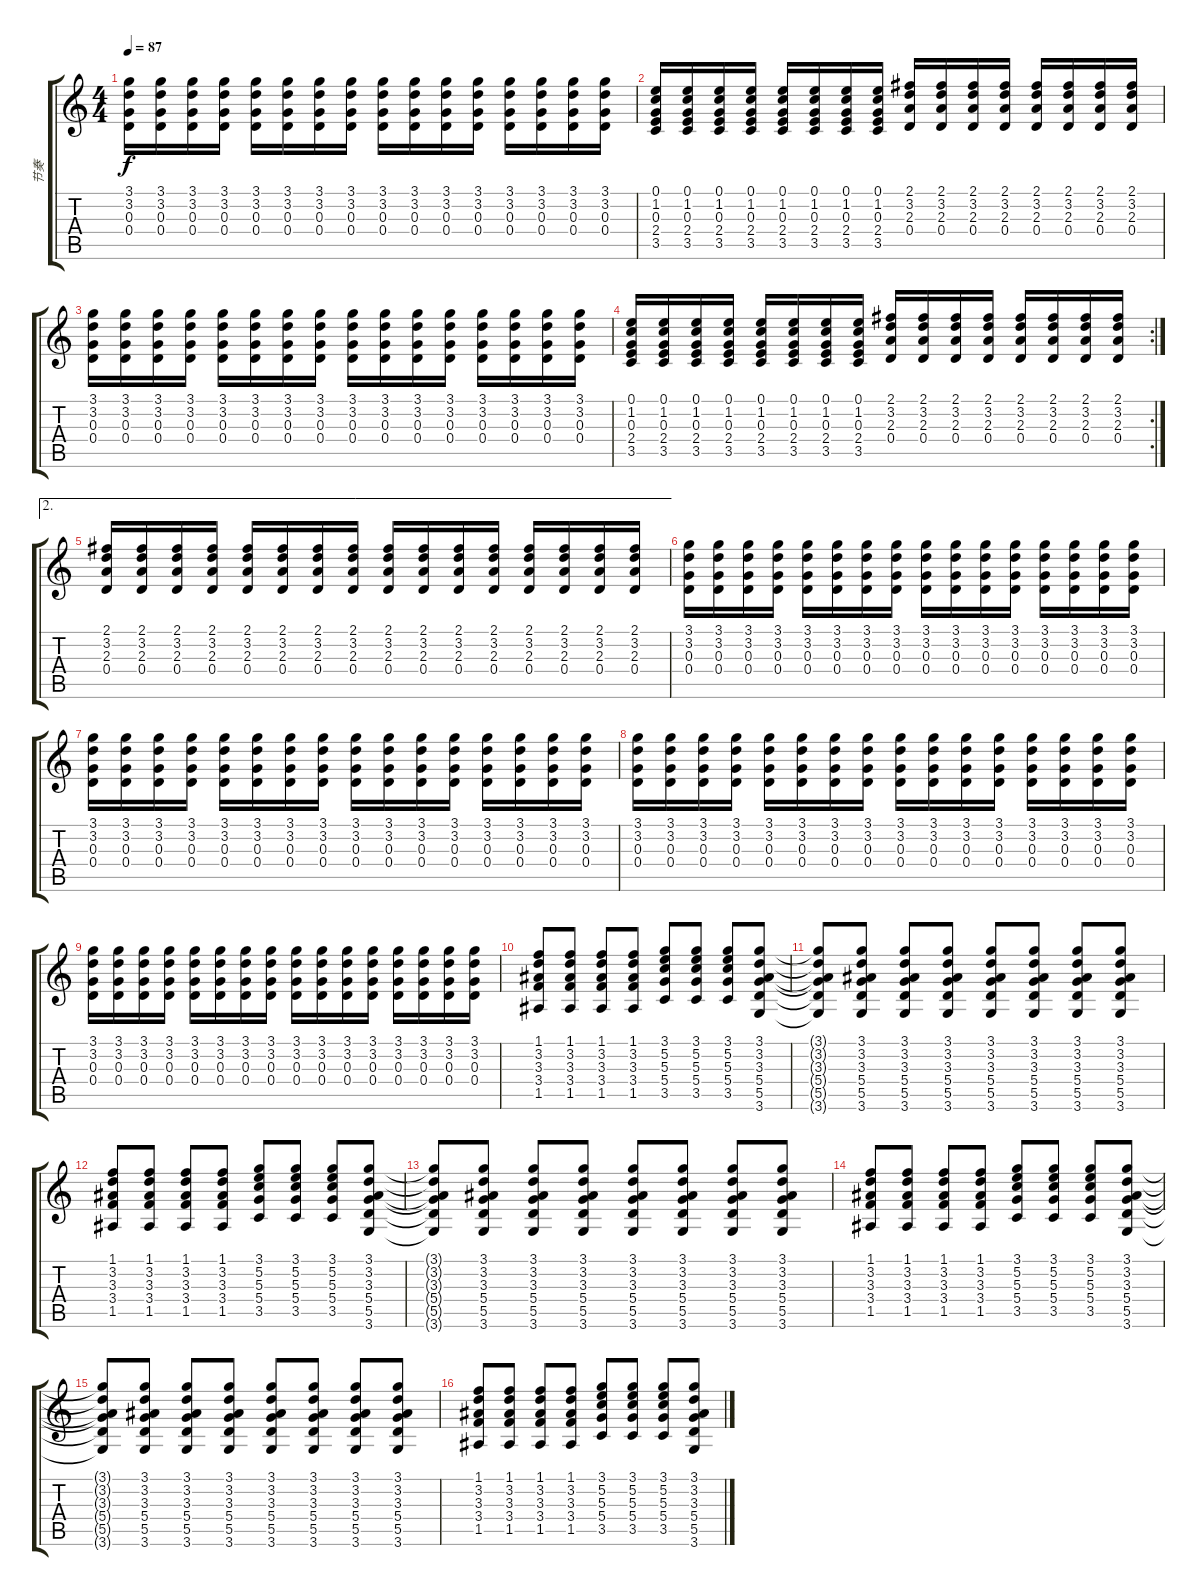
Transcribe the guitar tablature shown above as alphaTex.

\track ("节奏" "节奏") {instrument electricguitarclean}
\staff {score tabs}
\tuning (E4 B3 G3 D3 A2 E2) {hide}
\ts (4 4)
\tempo 87
\clef g2
\ks c
(3.1 3.2 0.3 0.4).16{dy f} (3.1 3.2 0.3 0.4).16 (3.1 3.2 0.3 0.4).16 (3.1 3.2 0.3 0.4).16 (3.1 3.2 0.3 0.4).16 (3.1 3.2 0.3 0.4).16 (3.1 3.2 0.3 0.4).16 (3.1 3.2 0.3 0.4).16 (3.1 3.2 0.3 0.4).16 (3.1 3.2 0.3 0.4).16 (3.1 3.2 0.3 0.4).16 (3.1 3.2 0.3 0.4).16 (3.1 3.2 0.3 0.4).16 (3.1 3.2 0.3 0.4).16 (3.1 3.2 0.3 0.4).16 (3.1 3.2 0.3 0.4).16 |
(0.1 1.2 0.3 2.4 3.5).16 (0.1 1.2 0.3 2.4 3.5).16 (0.1 1.2 0.3 2.4 3.5).16 (0.1 1.2 0.3 2.4 3.5).16 (0.1 1.2 0.3 2.4 3.5).16 (0.1 1.2 0.3 2.4 3.5).16 (0.1 1.2 0.3 2.4 3.5).16 (0.1 1.2 0.3 2.4 3.5).16 (2.1 3.2 2.3 0.4).16 (2.1 3.2 2.3 0.4).16 (2.1 3.2 2.3 0.4).16 (2.1 3.2 2.3 0.4).16 (2.1 3.2 2.3 0.4).16 (2.1 3.2 2.3 0.4).16 (2.1 3.2 2.3 0.4).16 (2.1 3.2 2.3 0.4).16 |
(3.1 3.2 0.3 0.4).16 (3.1 3.2 0.3 0.4).16 (3.1 3.2 0.3 0.4).16 (3.1 3.2 0.3 0.4).16 (3.1 3.2 0.3 0.4).16 (3.1 3.2 0.3 0.4).16 (3.1 3.2 0.3 0.4).16 (3.1 3.2 0.3 0.4).16 (3.1 3.2 0.3 0.4).16 (3.1 3.2 0.3 0.4).16 (3.1 3.2 0.3 0.4).16 (3.1 3.2 0.3 0.4).16 (3.1 3.2 0.3 0.4).16 (3.1 3.2 0.3 0.4).16 (3.1 3.2 0.3 0.4).16 (3.1 3.2 0.3 0.4).16 |
\rc 2
(0.1 1.2 0.3 2.4 3.5).16 (0.1 1.2 0.3 2.4 3.5).16 (0.1 1.2 0.3 2.4 3.5).16 (0.1 1.2 0.3 2.4 3.5).16 (0.1 1.2 0.3 2.4 3.5).16 (0.1 1.2 0.3 2.4 3.5).16 (0.1 1.2 0.3 2.4 3.5).16 (0.1 1.2 0.3 2.4 3.5).16 (2.1 3.2 2.3 0.4).16 (2.1 3.2 2.3 0.4).16 (2.1 3.2 2.3 0.4).16 (2.1 3.2 2.3 0.4).16 (2.1 3.2 2.3 0.4).16 (2.1 3.2 2.3 0.4).16 (2.1 3.2 2.3 0.4).16 (2.1 3.2 2.3 0.4).16 |
\ae 2
(2.1 3.2 2.3 0.4).16 (2.1 3.2 2.3 0.4).16 (2.1 3.2 2.3 0.4).16 (2.1 3.2 2.3 0.4).16 (2.1 3.2 2.3 0.4).16 (2.1 3.2 2.3 0.4).16 (2.1 3.2 2.3 0.4).16 (2.1 3.2 2.3 0.4).16 (2.1 3.2 2.3 0.4).16 (2.1 3.2 2.3 0.4).16 (2.1 3.2 2.3 0.4).16 (2.1 3.2 2.3 0.4).16 (2.1 3.2 2.3 0.4).16 (2.1 3.2 2.3 0.4).16 (2.1 3.2 2.3 0.4).16 (2.1 3.2 2.3 0.4).16 |
(3.1 3.2 0.3 0.4).16 (3.1 3.2 0.3 0.4).16 (3.1 3.2 0.3 0.4).16 (3.1 3.2 0.3 0.4).16 (3.1 3.2 0.3 0.4).16 (3.1 3.2 0.3 0.4).16 (3.1 3.2 0.3 0.4).16 (3.1 3.2 0.3 0.4).16 (3.1 3.2 0.3 0.4).16 (3.1 3.2 0.3 0.4).16 (3.1 3.2 0.3 0.4).16 (3.1 3.2 0.3 0.4).16 (3.1 3.2 0.3 0.4).16 (3.1 3.2 0.3 0.4).16 (3.1 3.2 0.3 0.4).16 (3.1 3.2 0.3 0.4).16 |
(3.1 3.2 0.3 0.4).16 (3.1 3.2 0.3 0.4).16 (3.1 3.2 0.3 0.4).16 (3.1 3.2 0.3 0.4).16 (3.1 3.2 0.3 0.4).16 (3.1 3.2 0.3 0.4).16 (3.1 3.2 0.3 0.4).16 (3.1 3.2 0.3 0.4).16 (3.1 3.2 0.3 0.4).16 (3.1 3.2 0.3 0.4).16 (3.1 3.2 0.3 0.4).16 (3.1 3.2 0.3 0.4).16 (3.1 3.2 0.3 0.4).16 (3.1 3.2 0.3 0.4).16 (3.1 3.2 0.3 0.4).16 (3.1 3.2 0.3 0.4).16 |
(3.1 3.2 0.3 0.4).16 (3.1 3.2 0.3 0.4).16 (3.1 3.2 0.3 0.4).16 (3.1 3.2 0.3 0.4).16 (3.1 3.2 0.3 0.4).16 (3.1 3.2 0.3 0.4).16 (3.1 3.2 0.3 0.4).16 (3.1 3.2 0.3 0.4).16 (3.1 3.2 0.3 0.4).16 (3.1 3.2 0.3 0.4).16 (3.1 3.2 0.3 0.4).16 (3.1 3.2 0.3 0.4).16 (3.1 3.2 0.3 0.4).16 (3.1 3.2 0.3 0.4).16 (3.1 3.2 0.3 0.4).16 (3.1 3.2 0.3 0.4).16 |
(3.1 3.2 0.3 0.4).16 (3.1 3.2 0.3 0.4).16 (3.1 3.2 0.3 0.4).16 (3.1 3.2 0.3 0.4).16 (3.1 3.2 0.3 0.4).16 (3.1 3.2 0.3 0.4).16 (3.1 3.2 0.3 0.4).16 (3.1 3.2 0.3 0.4).16 (3.1 3.2 0.3 0.4).16 (3.1 3.2 0.3 0.4).16 (3.1 3.2 0.3 0.4).16 (3.1 3.2 0.3 0.4).16 (3.1 3.2 0.3 0.4).16 (3.1 3.2 0.3 0.4).16 (3.1 3.2 0.3 0.4).16 (3.1 3.2 0.3 0.4).16 |
(1.1 3.2 3.3 3.4 1.5).8 (1.1 3.2 3.3 3.4 1.5).8 (1.1 3.2 3.3 3.4 1.5).8 (1.1 3.2 3.3 3.4 1.5).8 (3.1 5.2 5.3 5.4 3.5).8 (3.1 5.2 5.3 5.4 3.5).8 (3.1 5.2 5.3 5.4 3.5).8 (3.1 3.2 3.3 5.4 5.5 3.6).8 |
(3.1{t} 3.2{t} 3.3{t} 5.4{t} 5.5{t} 3.6{t}).8 (3.1 3.2 3.3 5.4 5.5 3.6).8 (3.1 3.2 3.3 5.4 5.5 3.6).8 (3.1 3.2 3.3 5.4 5.5 3.6).8 (3.1 3.2 3.3 5.4 5.5 3.6).8 (3.1 3.2 3.3 5.4 5.5 3.6).8 (3.1 3.2 3.3 5.4 5.5 3.6).8 (3.1 3.2 3.3 5.4 5.5 3.6).8 |
(1.1 3.2 3.3 3.4 1.5).8 (1.1 3.2 3.3 3.4 1.5).8 (1.1 3.2 3.3 3.4 1.5).8 (1.1 3.2 3.3 3.4 1.5).8 (3.1 5.2 5.3 5.4 3.5).8 (3.1 5.2 5.3 5.4 3.5).8 (3.1 5.2 5.3 5.4 3.5).8 (3.1 3.2 3.3 5.4 5.5 3.6).8 |
(3.1{t} 3.2{t} 3.3{t} 5.4{t} 5.5{t} 3.6{t}).8 (3.1 3.2 3.3 5.4 5.5 3.6).8 (3.1 3.2 3.3 5.4 5.5 3.6).8 (3.1 3.2 3.3 5.4 5.5 3.6).8 (3.1 3.2 3.3 5.4 5.5 3.6).8 (3.1 3.2 3.3 5.4 5.5 3.6).8 (3.1 3.2 3.3 5.4 5.5 3.6).8 (3.1 3.2 3.3 5.4 5.5 3.6).8 |
(1.1 3.2 3.3 3.4 1.5).8 (1.1 3.2 3.3 3.4 1.5).8 (1.1 3.2 3.3 3.4 1.5).8 (1.1 3.2 3.3 3.4 1.5).8 (3.1 5.2 5.3 5.4 3.5).8 (3.1 5.2 5.3 5.4 3.5).8 (3.1 5.2 5.3 5.4 3.5).8 (3.1 3.2 3.3 5.4 5.5 3.6).8 |
(3.1{t} 3.2{t} 3.3{t} 5.4{t} 5.5{t} 3.6{t}).8 (3.1 3.2 3.3 5.4 5.5 3.6).8 (3.1 3.2 3.3 5.4 5.5 3.6).8 (3.1 3.2 3.3 5.4 5.5 3.6).8 (3.1 3.2 3.3 5.4 5.5 3.6).8 (3.1 3.2 3.3 5.4 5.5 3.6).8 (3.1 3.2 3.3 5.4 5.5 3.6).8 (3.1 3.2 3.3 5.4 5.5 3.6).8 |
(1.1 3.2 3.3 3.4 1.5).8 (1.1 3.2 3.3 3.4 1.5).8 (1.1 3.2 3.3 3.4 1.5).8 (1.1 3.2 3.3 3.4 1.5).8 (3.1 5.2 5.3 5.4 3.5).8 (3.1 5.2 5.3 5.4 3.5).8 (3.1 5.2 5.3 5.4 3.5).8 (3.1 3.2 3.3 5.4 5.5 3.6).8
